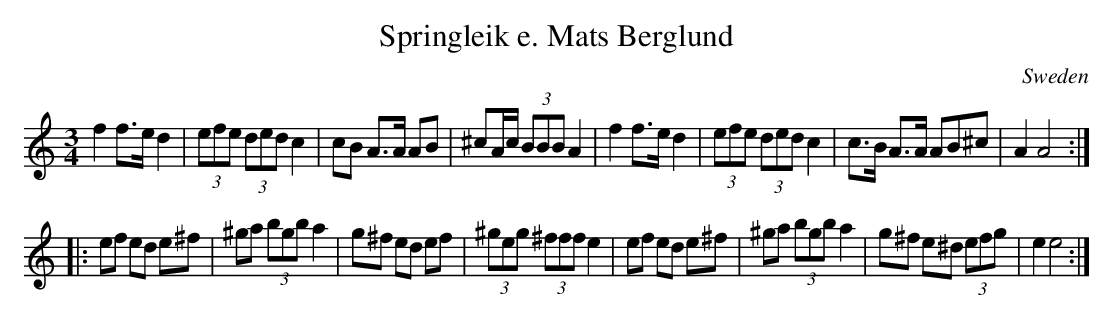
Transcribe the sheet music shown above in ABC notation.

X:1
T:Springleik e. Mats Berglund
M:3/4
O:Sweden
K:A min
f2 f>e d2 | (3efe (3ded c2 | cB A>A AB | ^cA/c/ (3BBB A2 |\
f2 f>e d2 | (3efe (3ded c2 | c>B A>A AB^c | A2 A4 ::
ef ed e^f | ^ga (3bgb a2 | g^f ed ef | (3^geg (3^fff e2 |\
ef ed e^f | ^ga (3bgb a2 | g^f e^d (3efg | e2 e4 :|
